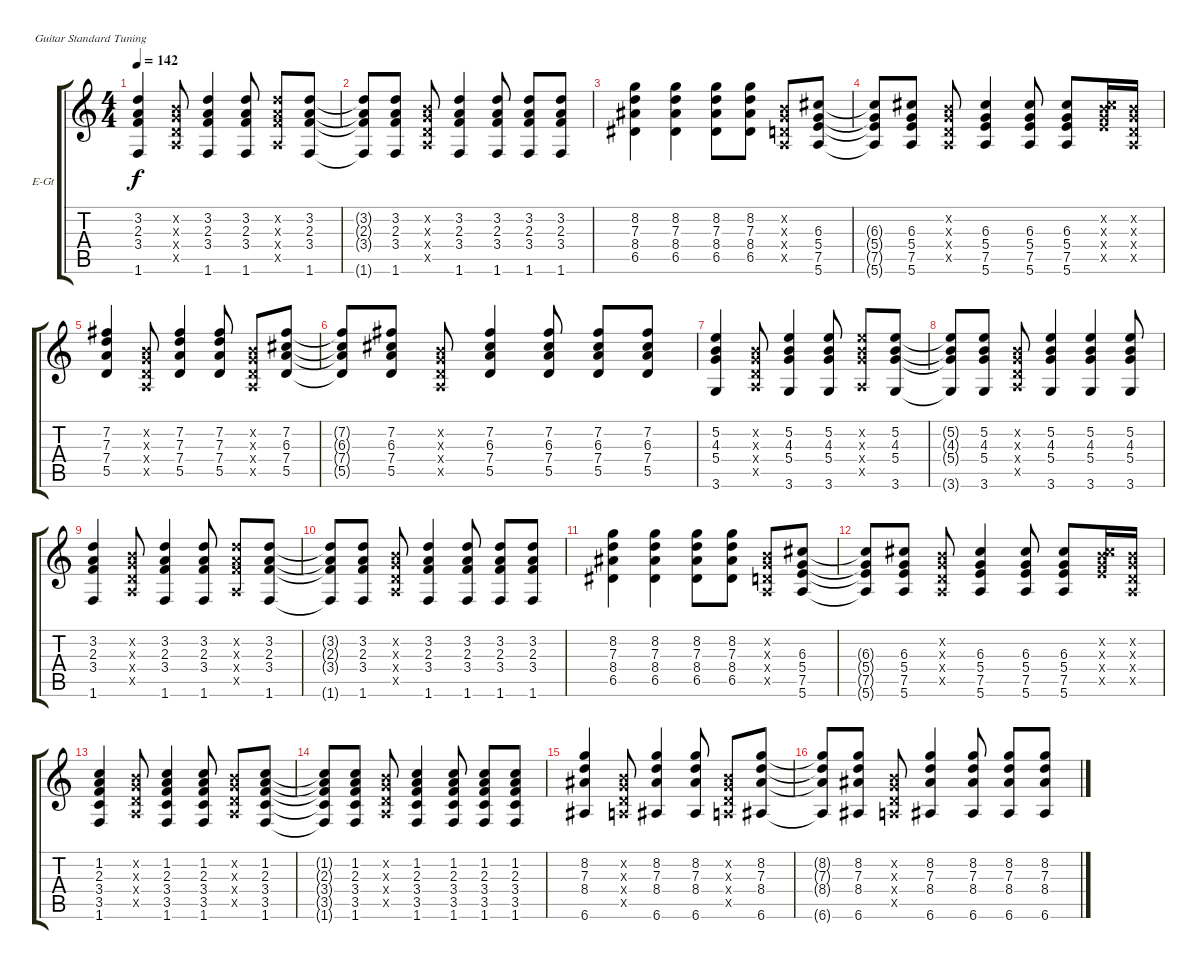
\bracketExtendMode groupsimilarinstruments
\firstSystemTrackNameOrientation horizontal
\otherSystemsTrackNameOrientation horizontal
\track ("Gitar J" "E-Gt") {instrument electricguitarclean}
\staff {score tabs}
\tuning (E4 B3 G3 D3 A2 E2)
\ts (4 4)
\tempo 142
\clef g2
\scale
0.333333
\ks c
(3.2 2.3 3.4 1.6).4{dy f} (0.2{x} 0.3{x} 0.4{x} 0.5{x}).8 (3.2 2.3 3.4 1.6).4 (3.2 2.3 3.4 1.6).8 (3.2{x} 2.3{x} 3.4{x} 0.5{x}).8 (3.2 2.3 3.4 1.6).8 |
\scale
0.333333 (3.2{t} 2.3{t} 3.4{t} 1.6{t}).8 (3.2 2.3 3.4 1.6).8 (0.2{x} 0.3{x} 0.4{x} 0.5{x}).8 (3.2 2.3 3.4 1.6).4 (3.2 2.3 3.4 1.6).8 (3.2 2.3 3.4 1.6).8 (3.2 2.3 3.4 1.6).8 |
\scale
0.333333 (8.2 7.3 8.4 6.5).4 (8.2 7.3 8.4 6.5).4 (8.2 7.3 8.4 6.5).8 (8.2 7.3 8.4 6.5).8 (0.2{x} 0.3{x} 0.4{x} 0.5{x}).8 (6.3 5.4 7.5 5.6).8 |
\scale
0.333333 (6.3{t} 5.4{t} 7.5{t} 5.6{t}).8 (6.3 5.4 7.5 5.6).8 (0.2{x} 0.3{x} 0.4{x} 0.5{x}).8 (6.3 5.4 7.5 5.6).4 (6.3 5.4 7.5 5.6).8 (6.3 5.4 7.5 5.6).8 (0.2{x} 6.3{x} 5.4{x} 7.5{x}).16 (0.2{x} 0.3{x} 0.4{x} 0.5{x}).16 |
\scale
0.333333 (7.2 7.3 7.4 5.5).4 (0.2{x} 0.3{x} 0.4{x} 0.5{x}).8 (7.2 7.3 7.4 5.5).4 (7.2 7.3 7.4 5.5).8 (0.2{x} 0.3{x} 0.4{x} 0.5{x}).8 (7.2 6.3 7.4 5.5).8 |
\scale
0.333333 (7.2{t} 6.3{t} 7.4{t} 5.5{t}).8 (7.2 6.3 7.4 5.5).8 (0.2{x} 0.3{x} 0.4{x} 0.5{x}).8 (7.2 6.3 7.4 5.5).4 (7.2 6.3 7.4 5.5).8 (7.2 6.3 7.4 5.5).8 (7.2 6.3 7.4 5.5).8 |
\scale
0.333333 (5.2 4.3 5.4 3.6).4 (0.2{x} 0.3{x} 0.4{x} 0.5{x}).8 (5.2 4.3 5.4 3.6).4 (5.2 4.3 5.4 3.6).8 (5.2{x} 4.3{x} 5.4{x} 0.5{x}).8 (5.2 4.3 5.4 3.6).8 |
\scale
0.333333 (5.2{t} 4.3{t} 5.4{t} 3.6{t}).8 (5.2 4.3 5.4 3.6).8 (0.2{x} 0.3{x} 0.4{x} 0.5{x}).8 (5.2 4.3 5.4 3.6).4 (5.2 4.3 5.4 3.6).4 (5.2 4.3 5.4 3.6).8 |
\scale
0.333333 (3.2 2.3 3.4 1.6).4 (0.2{x} 0.3{x} 0.4{x} 0.5{x}).8 (3.2 2.3 3.4 1.6).4 (3.2 2.3 3.4 1.6).8 (3.2{x} 2.3{x} 3.4{x} 0.5{x}).8 (3.2 2.3 3.4 1.6).8 |
\scale
0.333333 (3.2{t} 2.3{t} 3.4{t} 1.6{t}).8 (3.2 2.3 3.4 1.6).8 (0.2{x} 0.3{x} 0.4{x} 0.5{x}).8 (3.2 2.3 3.4 1.6).4 (3.2 2.3 3.4 1.6).8 (3.2 2.3 3.4 1.6).8 (3.2 2.3 3.4 1.6).8 |
\scale
0.333333 (8.2 7.3 8.4 6.5).4 (8.2 7.3 8.4 6.5).4 (8.2 7.3 8.4 6.5).8 (8.2 7.3 8.4 6.5).8 (0.2{x} 0.3{x} 0.4{x} 0.5{x}).8 (6.3 5.4 7.5 5.6).8 |
\scale
0.333333 (6.3{t} 5.4{t} 7.5{t} 5.6{t}).8 (6.3 5.4 7.5 5.6).8 (0.2{x} 0.3{x} 0.4{x} 0.5{x}).8 (6.3 5.4 7.5 5.6).4 (6.3 5.4 7.5 5.6).8 (6.3 5.4 7.5 5.6).8 (0.2{x} 6.3{x} 5.4{x} 7.5{x}).16 (0.2{x} 0.3{x} 0.4{x} 0.5{x}).16 |
\scale
0.333333 (1.2 2.3 3.4 3.5 1.6).4 (0.2{x} 0.3{x} 0.4{x} 0.5{x}).8 (1.2 2.3 3.4 3.5 1.6).4 (1.2 2.3 3.4 3.5 1.6).8 (0.2{x} 0.3{x} 0.4{x} 0.5{x}).8 (1.2 2.3 3.4 3.5 1.6).8 |
\scale
0.333333 (1.2{t} 2.3{t} 3.4{t} 3.5{t} 1.6{t}).8 (1.2 2.3 3.4 3.5 1.6).8 (0.2{x} 0.3{x} 0.4{x} 0.5{x}).8 (1.2 2.3 3.4 3.5 1.6).4 (1.2 2.3 3.4 3.5 1.6).8 (1.2 2.3 3.4 3.5 1.6).8 (1.2 2.3 3.4 3.5 1.6).8 |
\scale
0.333333 (8.2 7.3 8.4 6.6).4 (0.2{x} 0.3{x} 0.4{x} 0.5{x}).8 (8.2 7.3 8.4 6.6).4 (8.2 7.3 8.4 6.6).8 (0.2{x} 0.3{x} 0.4{x} 0.5{x}).8 (8.2 7.3 8.4 6.6).8 |
\scale
0.333333 (8.2{t} 7.3{t} 8.4{t} 6.6{t}).8 (8.2 7.3 8.4 6.6).8 (0.2{x} 0.3{x} 0.4{x} 0.5{x}).8 (8.2 7.3 8.4 6.6).4 (8.2 7.3 8.4 6.6).8 (8.2 7.3 8.4 6.6).8 (8.2 7.3 8.4 6.6).8
